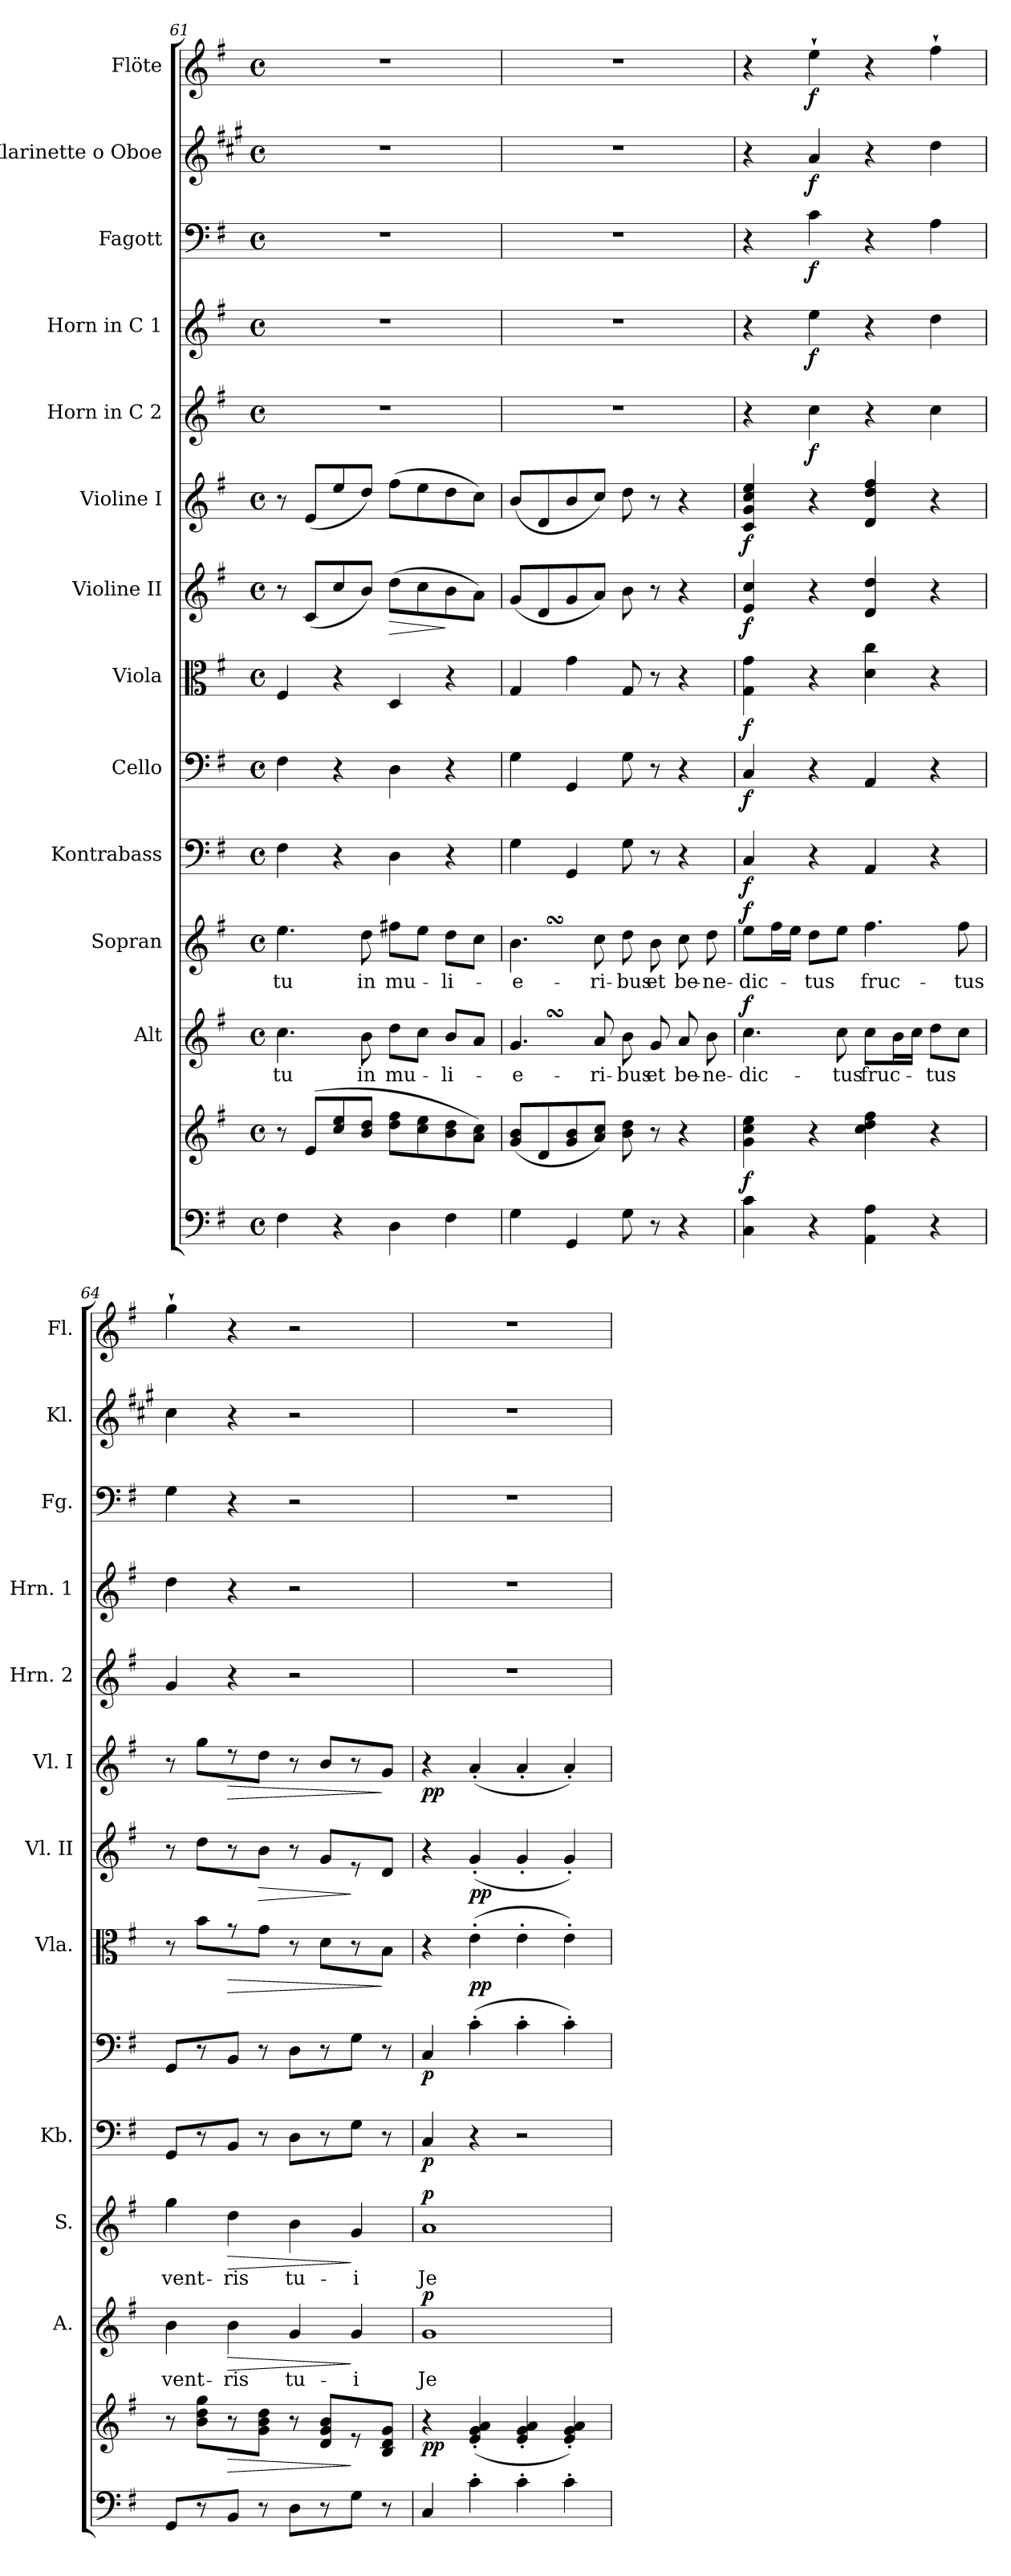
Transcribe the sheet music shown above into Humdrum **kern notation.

**kern	**kern	**dynam	**kern	**text	**dynam	**kern	**text	**dynam	**kern	**dynam	**kern	**dynam	**kern	**dynam	**kern	**dynam	**kern	**dynam	**kern	**dynam	**kern	**dynam	**kern	**dynam	**kern	**dynam	**kern	**dynam
*part13	*part13	*part13	*part12	*part12	*part12	*part11	*part11	*part11	*part10	*part10	*part9	*part9	*part8	*part8	*part7	*part7	*part6	*part6	*part5	*part5	*part4	*part4	*part3	*part3	*part2	*part2	*part1	*part1
*staff14	*staff13	*staff13/14	*staff12	*staff12	*staff12	*staff11	*staff11	*staff11	*staff10	*staff10	*staff9	*staff9	*staff8	*staff8	*staff7	*staff7	*staff6	*staff6	*staff5	*staff5	*staff4	*staff4	*staff3	*staff3	*staff2	*staff2	*staff1	*staff1
*	*	*	*I"Alt	*	*	*I"Sopran	*	*	*I"Kontrabass	*	*I"Cello	*	*I"Viola	*	*I"Violine II	*	*I"Violine I	*	*I"Horn in C 2	*	*I"Horn in C 1	*	*I"Fagott	*	*I"Klarinette o Oboe	*	*I"Flöte	*
*	*	*	*I'A.	*	*	*I'S.	*	*	*I'Kb.	*	*	*	*I'Vla.	*	*I'Vl. II	*	*I'Vl. I	*	*I'Hrn. 2	*	*I'Hrn. 1	*	*I'Fg.	*	*I'Kl.	*	*I'Fl.	*
!!LO:PB:g=z
*clefF4	*clefG2	*	*clefG2	*	*	*clefG2	*	*	*clefF4	*	*clefF4	*	*clefC3	*	*clefG2	*	*clefG2	*	*clefG2	*	*clefG2	*	*clefF4	*	*clefG2	*	*clefG2	*
*	*	*	*	*	*	*	*	*	*ITrd7c12	*	*	*	*	*	*	*	*	*	*ITrd7c12	*	*ITrd7c12	*	*	*	*ITrd1c2	*	*	*
*k[f#]	*k[f#]	*	*k[f#]	*	*	*k[f#]	*	*	*k[f#]	*	*k[f#]	*	*k[f#]	*	*k[f#]	*	*k[f#]	*	*k[f#]	*	*k[f#]	*	*k[f#]	*	*k[f#]	*	*k[f#]	*
*G:	*G:	*	*G:	*	*	*G:	*	*	*G:	*	*G:	*	*G:	*	*G:	*	*G:	*	*G:	*	*G:	*	*G:	*	*G:	*	*G:	*
*M4/4	*M4/4	*	*M4/4	*	*	*M4/4	*	*	*M4/4	*	*M4/4	*	*M4/4	*	*M4/4	*	*M4/4	*	*M4/4	*	*M4/4	*	*M4/4	*	*M4/4	*	*M4/4	*
*met(c)	*met(c)	*	*met(c)	*	*	*met(c)	*	*	*met(c)	*	*met(c)	*	*met(c)	*	*met(c)	*	*met(c)	*	*met(c)	*	*met(c)	*	*met(c)	*	*met(c)	*	*met(c)	*
=61	=61	=61	=61	=61	=61	=61	=61	=61	=61	=61	=61	=61	=61	=61	=61	=61	=61	=61	=61	=61	=61	=61	=61	=61	=61	=61	=61	=61
!	!	!	!	!LO:LY:b	!	!	!LO:LY:b	!	!	!	!	!	!	!	!	!	!	!	!	!	!	!	!	!	!	!	!	!
4F#\	8r	.	4.cc\	tu	.	4.ee\	tu	.	4FF#\	.	4F#\	.	4F#/	.	8r	.	8r	.	1r	.	1r	.	1r	.	1r	.	1r	.
.	(>8e/L	.	.	.	.	.	.	.	.	.	.	.	.	.	(<8c/L	.	(<8e/L	.	.	.	.	.	.	.	.	.	.	.
4r	8cc/ 8ee/	.	.	.	.	.	.	.	4r	.	4r	.	4r	.	8cc/	.	8ee/	.	.	.	.	.	.	.	.	.	.	.
!	!	!	!	!LO:LY:b	!	!	!LO:LY:b	!	!	!	!	!	!	!	!	!	!	!	!	!	!	!	!	!	!	!	!	!
.	8b/ 8dd/J	.	8b\	in	.	8dd\	in	.	.	.	.	.	.	.	8b/J)	.	8dd/J)	.	.	.	.	.	.	.	.	.	.	.
!	!	!	!	!LO:LY:b	!	!	!LO:LY:b	!	!	!	!	!	!	!	!	!LO:HP:b	!	!	!	!	!	!	!	!	!	!	!	!
4D\	8dd\ 8ff#\L	.	8dd\L	mu-	.	8ff#X\L	mu-	.	4DD\	.	4D\	.	4D/	.	(>8dd\L	>	(>8ff#\L	.	.	.	.	.	.	.	.	.	.	.
.	8cc\ 8ee\	.	8cc\J	.	.	8ee\J	.	.	.	.	.	.	.	.	8cc\	.	8ee\	.	.	.	.	.	.	.	.	.	.	.
!	!	!	!	!LO:LY:b	!	!	!LO:LY:b	!	!	!	!	!	!	!	!	!	!	!	!	!	!	!	!	!	!	!	!	!
4F#\	8b\ 8dd\	.	8b/L	-li-	.	8dd\L	-li-	.	4r	.	4r	.	4r	.	8b\	]	8dd\	.	.	.	.	.	.	.	.	.	.	.
.	8a\ 8cc\J)	.	8a/J	.	.	8cc\J	.	.	.	.	.	.	.	.	8a\J)	.	8cc\J)	.	.	.	.	.	.	.	.	.	.	.
=62	=62	=62	=62	=62	=62	=62	=62	=62	=62	=62	=62	=62	=62	=62	=62	=62	=62	=62	=62	=62	=62	=62	=62	=62	=62	=62	=62	=62
!	!	!	!	!LO:LY:b	!	!	!LO:LY:b	!	!	!	!	!	!	!	!	!	!	!	!	!	!	!	!	!	!	!	!	!
4G\	(<8g/ 8b/L	.	4.gSSs/	-e-	.	4.bSsS\	-e-	.	4GG\	.	4G\	.	4G/	.	(<8g/L	.	(<8b/L	.	1r	.	1r	.	1r	.	1r	.	1r	.
.	8d/	.	.	.	.	.	.	.	.	.	.	.	.	.	8d/	.	8d/	.	.	.	.	.	.	.	.	.	.	.
4GG/	8g/ 8b/	.	.	.	.	.	.	.	4GGG/	.	4GG/	.	4g\	.	8g/	.	8b/	.	.	.	.	.	.	.	.	.	.	.
!	!	!	!	!LO:LY:b	!	!	!LO:LY:b	!	!	!	!	!	!	!	!	!	!	!	!	!	!	!	!	!	!	!	!	!
.	8a/ 8cc/J)	.	8a/	-ri-	.	8cc\	-ri-	.	.	.	.	.	.	.	8a/J)	.	8cc/J)	.	.	.	.	.	.	.	.	.	.	.
!	!	!	!	!LO:LY:b	!	!	!LO:LY:b	!	!	!	!	!	!	!	!	!	!	!	!	!	!	!	!	!	!	!	!	!
8G\	8b\ 8dd\	.	8b\	-bus	.	8dd\	-bus	.	8GG\	.	8G\	.	8G/	.	8b\	.	8dd\	.	.	.	.	.	.	.	.	.	.	.
!	!	!	!	!LO:LY:b	!	!	!LO:LY:b	!	!	!	!	!	!	!	!	!	!	!	!	!	!	!	!	!	!	!	!	!
8r	8r	.	8g/	et	.	8b\	et	.	8r	.	8r	.	8r	.	8r	.	8r	.	.	.	.	.	.	.	.	.	.	.
!	!	!	!	!LO:LY:b	!	!	!LO:LY:b	!	!	!	!	!	!	!	!	!	!	!	!	!	!	!	!	!	!	!	!	!
4r	4r	.	8a/	be-	.	8cc\	be-	.	4r	.	4r	.	4r	.	4r	.	4r	.	.	.	.	.	.	.	.	.	.	.
!	!	!	!	!LO:LY:b	!	!	!LO:LY:b	!	!	!	!	!	!	!	!	!	!	!	!	!	!	!	!	!	!	!	!	!
.	.	.	8b\	-ne-	.	8dd\	-ne-	.	.	.	.	.	.	.	.	.	.	.	.	.	.	.	.	.	.	.	.	.
=63	=63	=63	=63	=63	=63	=63	=63	=63	=63	=63	=63	=63	=63	=63	=63	=63	=63	=63	=63	=63	=63	=63	=63	=63	=63	=63	=63	=63
!	!	!LO:DY:b	!	!LO:LY:b	!LO:DY:a	!	!LO:LY:b	!LO:DY:a	!	!LO:DY:b	!	!LO:DY:b	!	!LO:DY:b	!	!LO:DY:b	!	!LO:DY:b	!	!	!	!	!	!	!	!	!	!
4C\ 4c\	4g\ 4cc\ 4ee\	f	4.cc\	-dic-	f	8ee\L	-dic-	f	4CC/	f	4C/	f	4G\ 4g\	f	4e/ 4cc/	f	4c/ 4g/ 4cc/ 4ee/	f	4r	.	4r	.	4r	.	4r	.	4r	.
.	.	.	.	.	.	16ff#\L	.	.	.	.	.	.	.	.	.	.	.	.	.	.	.	.	.	.	.	.	.	.
.	.	.	.	.	.	16ee\JJ	.	.	.	.	.	.	.	.	.	.	.	.	.	.	.	.	.	.	.	.	.	.
!	!	!	!	!	!	!	!LO:LY:b	!	!	!	!	!	!	!	!	!	!	!	!	!LO:DY:b	!	!LO:DY:b	!	!LO:DY:b	!	!LO:DY:b	!	!LO:DY:b
4r	4r	.	.	.	.	8dd\L	-tus	.	4r	.	4r	.	4r	.	4r	.	4r	.	4c\	f	4e\	f	4c\	f	4g/	f	4ee`>\	f
!	!	!	!	!LO:LY:b	!	!	!	!	!	!	!	!	!	!	!	!	!	!	!	!	!	!	!	!	!	!	!	!
.	.	.	8cc\	-tus	.	8ee\J	.	.	.	.	.	.	.	.	.	.	.	.	.	.	.	.	.	.	.	.	.	.
!	!	!	!	!LO:LY:b	!	!	!LO:LY:b	!	!	!	!	!	!	!	!	!	!	!	!	!	!	!	!	!	!	!	!	!
4AA\ 4A\	4cc\ 4dd\ 4ff#\	.	8cc\L	fruc-	.	4.ff#\	fruc-	.	4AAA/	.	4AA/	.	4d\ 4cc\	.	4d/ 4dd/	.	4d/ 4dd/ 4ff#/	.	4r	.	4r	.	4r	.	4r	.	4r	.
.	.	.	16b\L	.	.	.	.	.	.	.	.	.	.	.	.	.	.	.	.	.	.	.	.	.	.	.	.	.
.	.	.	16cc\JJ	.	.	.	.	.	.	.	.	.	.	.	.	.	.	.	.	.	.	.	.	.	.	.	.	.
!	!	!	!	!LO:LY:b	!	!	!	!	!	!	!	!	!	!	!	!	!	!	!	!	!	!	!	!	!	!	!	!
4r	4r	.	8dd\L	-tus	.	.	.	.	4r	.	4r	.	4r	.	4r	.	4r	.	4c\	.	4d\	.	4A\	.	4cc\	.	4ff#`>\	.
!	!	!	!	!	!	!	!LO:LY:b	!	!	!	!	!	!	!	!	!	!	!	!	!	!	!	!	!	!	!	!	!
.	.	.	8cc\J	.	.	8ff#\	-tus	.	.	.	.	.	.	.	.	.	.	.	.	.	.	.	.	.	.	.	.	.
=64	=64	=64	=64	=64	=64	=64	=64	=64	=64	=64	=64	=64	=64	=64	=64	=64	=64	=64	=64	=64	=64	=64	=64	=64	=64	=64	=64	=64
!	!	!	!	!LO:LY:b	!	!	!LO:LY:b	!	!	!	!	!	!	!	!	!	!	!	!	!	!	!	!	!	!	!	!	!
8GG/L	8r	.	4b\	vent-	.	4gg\	vent-	.	8GGG/L	.	8GG/L	.	8r	.	8r	.	8r	.	4G/	.	4d\	.	4G\	.	4b\	.	4gg`>\	.
8r	8b\ 8dd\ 8gg\L	.	.	.	.	.	.	.	8r	.	8r	.	8b\L	.	8dd\L	.	8gg\L	.	.	.	.	.	.	.	.	.	.	.
!	!	!LO:HP:b	!	!LO:LY:b	!LO:HP:b	!	!LO:LY:b	!LO:HP:b	!	!	!	!	!	!LO:HP:b	!	!	!	!LO:HP:b	!	!	!	!	!	!	!	!	!	!
8BB/J	8r	>	4b\	-ris	>	4dd\	-ris	>	8BBB/J	.	8BB/J	.	8r	>	8r	.	8r	>	4r	.	4r	.	4r	.	4r	.	4r	.
!	!	!	!	!	!	!	!	!	!	!	!	!	!	!	!	!LO:HP:b	!	!	!	!	!	!	!	!	!	!	!	!
8r	8g\ 8b\ 8dd\J	.	.	.	.	.	.	.	8r	.	8r	.	8g\J	.	8b\J	>	8dd\J	.	.	.	.	.	.	.	.	.	.	.
!	!	!	!	!LO:LY:b	!	!	!LO:LY:b	!	!	!	!	!	!	!	!	!	!	!	!	!	!	!	!	!	!	!	!	!
8D\L	8r	.	4g/	tu-	.	4b\	tu-	.	8DD\L	.	8D\L	.	8r	.	8r	.	8r	.	2r	.	2r	.	2r	.	2r	.	2r	.
8r	8d/ 8g/ 8b/L	.	.	.	.	.	.	.	8r	.	8r	.	8d\L	.	8g/L	.	8b/L	.	.	.	.	.	.	.	.	.	.	.
!	!	!	!	!LO:LY:b	!	!	!LO:LY:b	!	!	!	!	!	!	!	!	!	!	!	!	!	!	!	!	!	!	!	!	!
8G\J	8r	]	4g/	-i	]	4g/	-i	]	8GG\J	.	8G\J	.	8r	.	8r	]	8r	.	.	.	.	.	.	.	.	.	.	.
8r	8B/ 8d/ 8g/J	.	.	.	.	.	.	.	8r	.	8r	.	8B\J	]	8d/J	.	8g/J	]	.	.	.	.	.	.	.	.	.	.
!!LO:PB:g=z
=65	=65	=65	=65	=65	=65	=65	=65	=65	=65	=65	=65	=65	=65	=65	=65	=65	=65	=65	=65	=65	=65	=65	=65	=65	=65	=65	=65	=65
!	!	!LO:DY:b	!	!LO:LY:b	!LO:DY:a	!	!LO:LY:b	!LO:DY:a	!	!LO:DY:b	!	!LO:DY:b	!	!	!	!	!	!LO:DY:b	!	!	!	!	!	!	!	!	!	!
4C/	4r	pp	1g	Je-	p	1a	Je-	p	4CC/	p	4C/	p	4r	.	4r	.	4r	pp	1r	.	1r	.	1r	.	1r	.	1r	.
!	!	!	!	!	!	!	!	!	!	!	!	!	!	!LO:DY:b	!	!LO:DY:b	!	!	!	!	!	!	!	!	!	!	!	!
4c'>\	(<4e/'< 4g/'< 4a/'<	.	.	.	.	.	.	.	4r	.	(>4c'>\	.	(>4e'>\	pp	(<4g'</	pp	(<4a'</	.	.	.	.	.	.	.	.	.	.	.
4c'>\	4e/'< 4g/'< 4a/'<	.	.	.	.	.	.	.	2r	.	4c'>\	.	4e'>\	.	4g'</	.	4a'</	.	.	.	.	.	.	.	.	.	.	.
4c'>\	4e/'< 4g/'< 4a/'<)	.	.	.	.	.	.	.	.	.	4c'>\)	.	4e'>\)	.	4g'</)	.	4a'</)	.	.	.	.	.	.	.	.	.	.	.
=	=	=	=	=	=	=	=	=	=	=	=	=	=	=	=	=	=	=	=	=	=	=	=	=	=	=	=	=
*-	*-	*-	*-	*-	*-	*-	*-	*-	*-	*-	*-	*-	*-	*-	*-	*-	*-	*-	*-	*-	*-	*-	*-	*-	*-	*-	*-	*-
